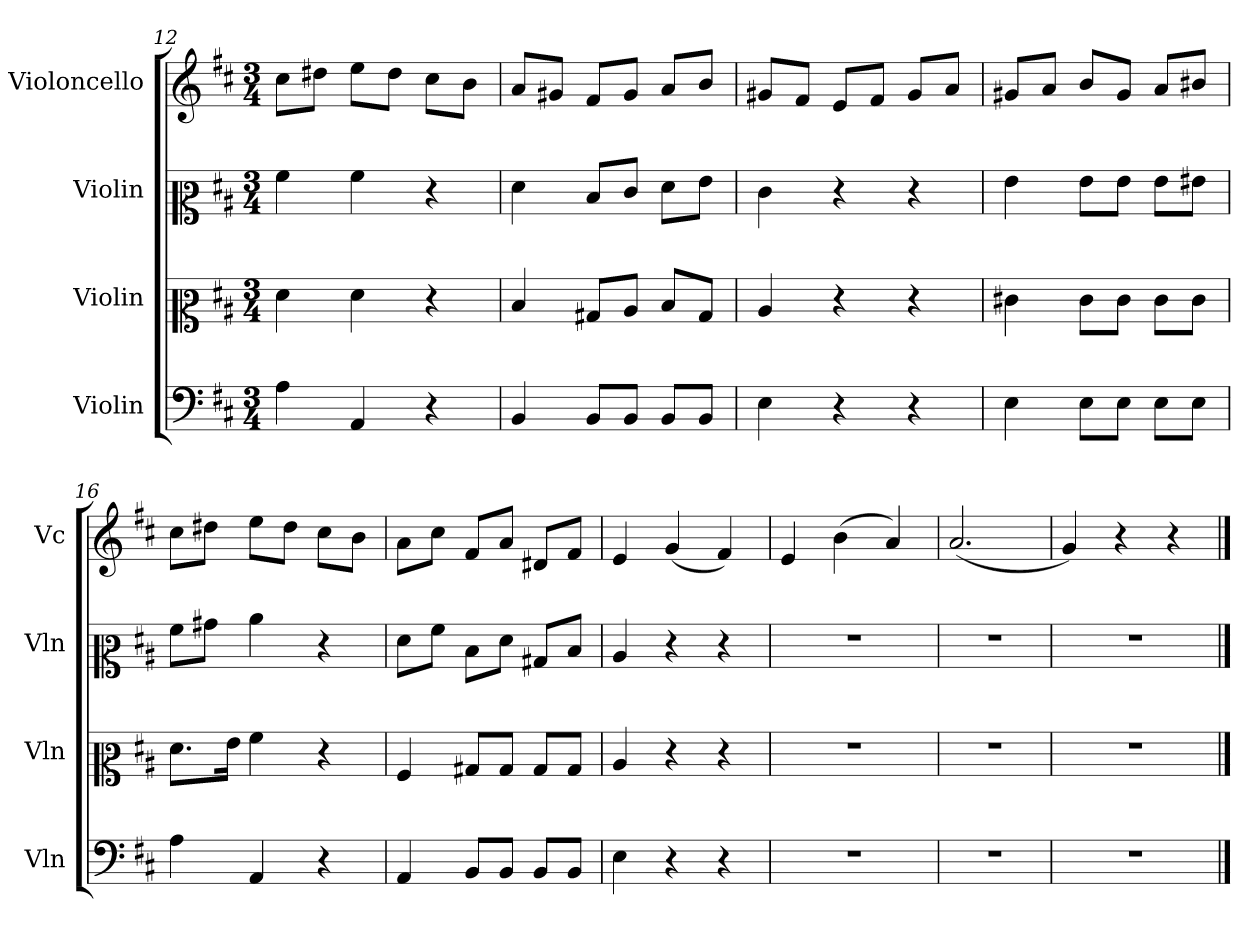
**kern	**kern	**kern	**kern
*part4	*part3	*part2	*part1
*staff4	*staff3	*staff2	*staff1
*I"Violin	*I"Violin	*I"Violin	*I"Violoncello
*I'Vln	*I'Vln	*I'Vln	*I'Vc
!!LO:LB:g=z
*clefF4	*clefC2	*clefC2	*clefG2
*k[f#c#]	*k[f#c#]	*k[f#c#]	*k[f#c#]
*M3/4	*M3/4	*M3/4	*M3/4
=12	=12	=12	=12
4A\	4f#\	4a\	8cc#\L
.	.	.	8dd#X\J
4AA/	4f#\	4a\	8ee\L
.	.	.	8dd#\J
4r	4r	4r	8cc#\L
.	.	.	8b\J
=13	=13	=13	=13
4BB/	4d/	4f#\	8a/L
.	.	.	8g#X/J
8BB/L	8B#X/L	8d/L	8f#/L
8BB/J	8c#/J	8e/J	8g#/J
8BB/L	8d/L	8f#\L	8a/L
8BB/J	8B#/J	8g\J	8b/J
=14	=14	=14	=14
4E\	4c#/	4e\	8g#X/L
.	.	.	8f#/J
4r	4r	4r	8e/L
.	.	.	8f#/J
4r	4r	4r	8g#/L
.	.	.	8a/J
=15	=15	=15	=15
4E\	4e#X\	4g\	8g#X/L
.	.	.	8a/J
8E\L	8e#\L	8g\L	8b/L
8E\J	8e#\J	8g\J	8g#/J
8E\L	8e#\L	8g\L	8a/L
8E\J	8e#\J	8g#X\J	8b#X/J
=16	=16	=16	=16
4A\	8.f#\L	8a\L	8cc#\L
.	.	8b#X\J	8dd#X\J
.	16g\Jk	.	.
4AA/	4a\	4cc#\	8ee\L
.	.	.	8dd#\J
4r	4r	4r	8cc#\L
.	.	.	8b\J
!!LO:PB:g=z
=17	=17	=17	=17
4AA/	4A/	8f#\L	8a\L
.	.	8a\J	8cc#\J
8BB/L	8B#X/L	8d\L	8f#/L
8BB/J	8B#/J	8f#\J	8a/J
8BB/L	8B#/L	8B#X/L	8d#X/L
8BB/J	8B#/J	8d/J	8f#/J
=18	=18	=18	=18
4E\	4c#/	4c#/	4e/
4r	4r	4r	(<4g/
4r	4r	4r	4f#/)
=19	=19	=19	=19
2.r	2.r	2.r	4e/
.	.	.	(>4b\
.	.	.	4a/)
=20	=20	=20	=20
2.r	2.r	2.r	(<2.a/
=21	=21	=21	=21
2.r	2.r	2.r	4g/)
.	.	.	4r
.	.	.	4r
==	==	==	==
*-	*-	*-	*-
